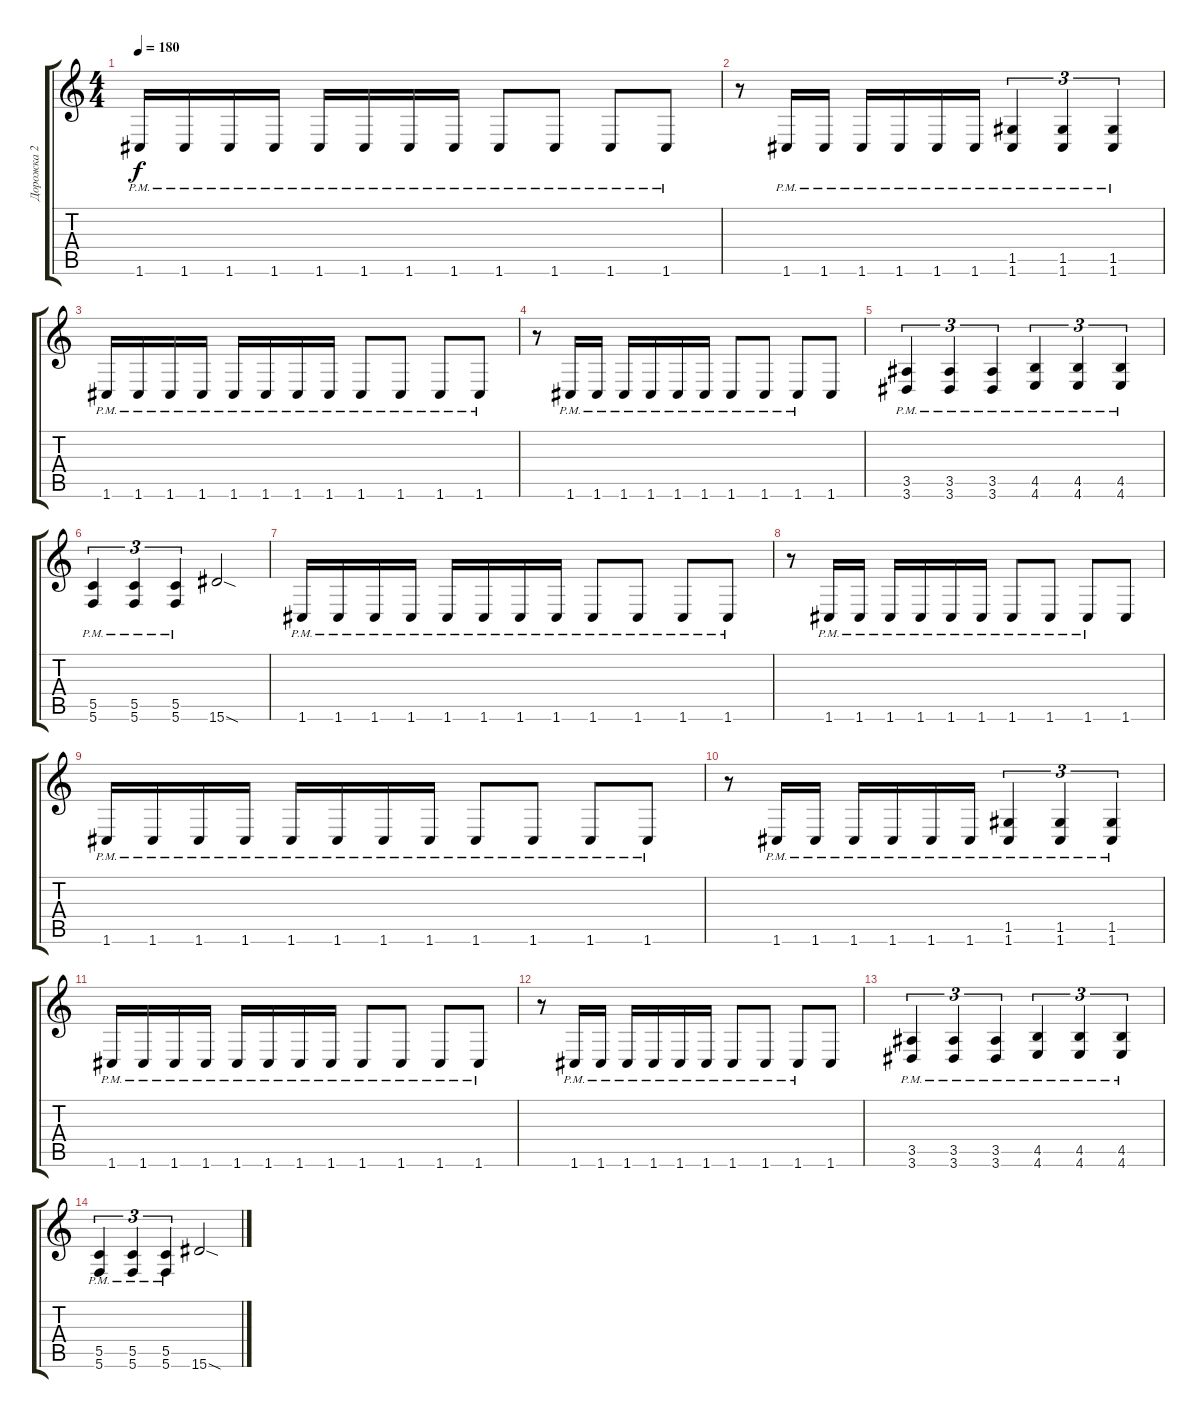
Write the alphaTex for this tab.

\track ("Дорожка 2" "Дорожка 2") {instrument distortionguitar}
\staff {score tabs}
\tuning (D4 A3 F3 C3 G2 C2) {hide}
\ts (4 4)
\tempo 180
\clef g2
\ks c
1.6{pm}.16{dy f} 1.6{pm}.16 1.6{pm}.16 1.6{pm}.16 1.6{pm}.16 1.6{pm}.16 1.6{pm}.16 1.6{pm}.16 1.6{pm}.8 1.6{pm}.8 1.6{pm}.8 1.6{pm}.8 |
r.8 1.6{pm}.16 1.6{pm}.16 1.6{pm}.16 1.6{pm}.16 1.6{pm}.16 1.6{pm}.16 (1.5{pm} 1.6{pm}).4{tu (3 2)} (1.5{pm} 1.6{pm}).4{tu (3 2)} (1.5{pm} 1.6{pm}).4{tu (3 2)} |
1.6{pm}.16 1.6{pm}.16 1.6{pm}.16 1.6{pm}.16 1.6{pm}.16 1.6{pm}.16 1.6{pm}.16 1.6{pm}.16 1.6{pm}.8 1.6{pm}.8 1.6{pm}.8 1.6{pm}.8 |
r.8 1.6{pm}.16 1.6{pm}.16 1.6{pm}.16 1.6{pm}.16 1.6{pm}.16 1.6{pm}.16 1.6{pm}.8 1.6{pm}.8 1.6{pm}.8 1.6.8 |
(3.5{pm} 3.6{pm}).4{tu (3 2)} (3.5{pm} 3.6{pm}).4{tu (3 2)} (3.5{pm} 3.6{pm}).4{tu (3 2)} (4.5{pm} 4.6{pm}).4{tu (3 2)} (4.5{pm} 4.6{pm}).4{tu (3 2)} (4.5{pm} 4.6{pm}).4{tu (3 2)} |
(5.5{pm} 5.6{pm}).4{tu (3 2)} (5.5{pm} 5.6{pm}).4{tu (3 2)} (5.5{pm} 5.6{pm}).4{tu (3 2)} 15.6{sod}.2 |
1.6{pm}.16 1.6{pm}.16 1.6{pm}.16 1.6{pm}.16 1.6{pm}.16 1.6{pm}.16 1.6{pm}.16 1.6{pm}.16 1.6{pm}.8 1.6{pm}.8 1.6{pm}.8 1.6{pm}.8 |
r.8 1.6{pm}.16 1.6{pm}.16 1.6{pm}.16 1.6{pm}.16 1.6{pm}.16 1.6{pm}.16 1.6{pm}.8 1.6{pm}.8 1.6{pm}.8 1.6.8 |
1.6{pm}.16 1.6{pm}.16 1.6{pm}.16 1.6{pm}.16 1.6{pm}.16 1.6{pm}.16 1.6{pm}.16 1.6{pm}.16 1.6{pm}.8 1.6{pm}.8 1.6{pm}.8 1.6{pm}.8 |
r.8 1.6{pm}.16 1.6{pm}.16 1.6{pm}.16 1.6{pm}.16 1.6{pm}.16 1.6{pm}.16 (1.5{pm} 1.6{pm}).4{tu (3 2)} (1.5{pm} 1.6{pm}).4{tu (3 2)} (1.5{pm} 1.6{pm}).4{tu (3 2)} |
1.6{pm}.16 1.6{pm}.16 1.6{pm}.16 1.6{pm}.16 1.6{pm}.16 1.6{pm}.16 1.6{pm}.16 1.6{pm}.16 1.6{pm}.8 1.6{pm}.8 1.6{pm}.8 1.6{pm}.8 |
r.8 1.6{pm}.16 1.6{pm}.16 1.6{pm}.16 1.6{pm}.16 1.6{pm}.16 1.6{pm}.16 1.6{pm}.8 1.6{pm}.8 1.6{pm}.8 1.6.8 |
(3.5{pm} 3.6{pm}).4{tu (3 2)} (3.5{pm} 3.6{pm}).4{tu (3 2)} (3.5{pm} 3.6{pm}).4{tu (3 2)} (4.5{pm} 4.6{pm}).4{tu (3 2)} (4.5{pm} 4.6{pm}).4{tu (3 2)} (4.5{pm} 4.6{pm}).4{tu (3 2)} |
(5.5{pm} 5.6{pm}).4{tu (3 2)} (5.5{pm} 5.6{pm}).4{tu (3 2)} (5.5{pm} 5.6{pm}).4{tu (3 2)} 15.6{sod}.2
